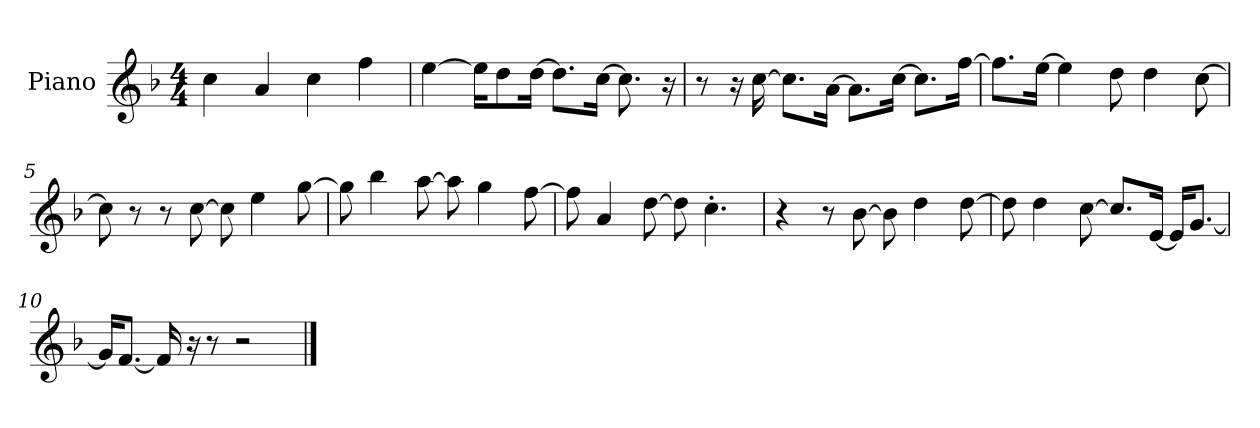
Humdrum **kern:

**kern
*part1
*staff1
*I"Piano
*I'P-no
*clefG2
*k[b-]
*M4/4
*MM90
=1
4cc\
4a/
4cc\
4ff\
=2
[4ee\
16ee\KL]
8dd\
[16dd\Jk
8.dd\L]
[16cc\Jk
8.cc\]
16r
=3
8r
16r
[16cc\
8.cc\L]
[16a\Jk
8.a\L]
[16cc\Jk
8.cc\L]
[16ff\Jk
=4
8.ff\L]
[16ee\Jk
4ee\]
8dd\
4dd\
[8cc\
=5
8cc\]
8r
8r
[8cc\
8cc\]
4ee\
[8gg\
!!LO:LB:g=z
=6
8gg\]
4bb-\
[8aa\
8aa\]
4gg\
[8ff\
=7
8ff\]
4a/
[8dd\
8dd\]
4.cc'\
=8
4r
8r
[8b-\
8b-\]
4dd\
[8dd\
=9
8dd\]
4dd\
[8cc\
8.cc/L]
[16e/Jk
16e/KL]
[8.g/J
=10
16g/KL]
[8.f/J
16f/]
16r
8r
2r
==
*-
